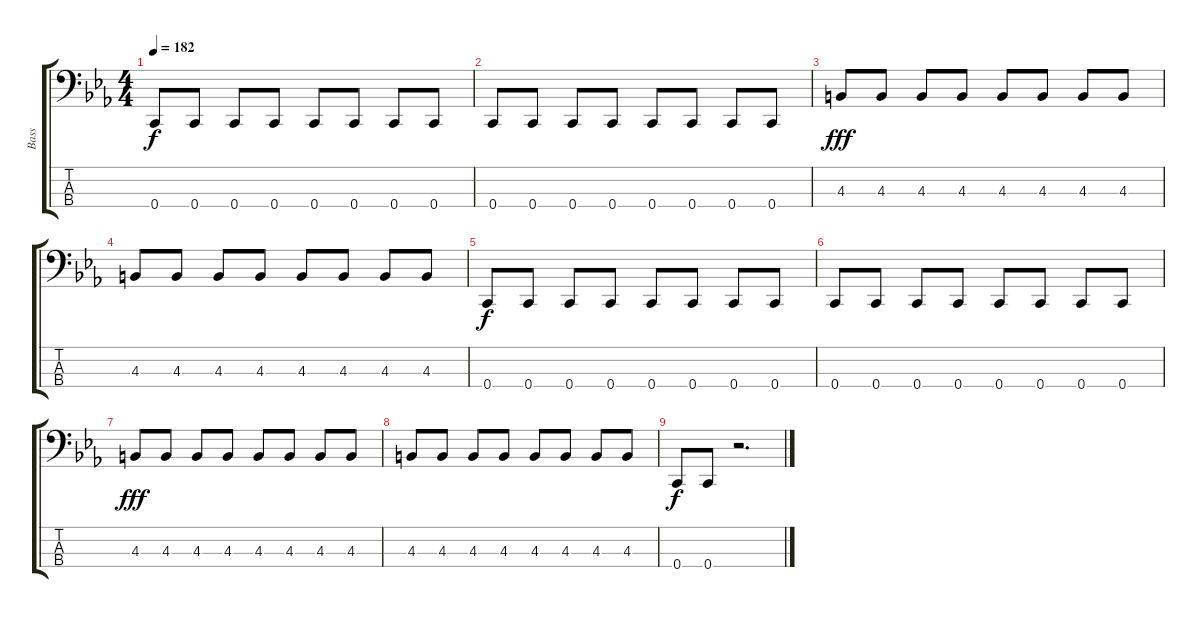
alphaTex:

\track ("Bass" "Bass") {instrument electricbasspick}
\staff {score tabs}
\tuning (F2 C2 G1 C1) {hide}
\ts (4 4)
\tempo 182
\clef f4
\ks cminor
0.4.8{dy f} 0.4.8 0.4.8 0.4.8 0.4.8 0.4.8 0.4.8 0.4.8 |
0.4.8 0.4.8 0.4.8 0.4.8 0.4.8 0.4.8 0.4.8 0.4.8 |
4.3.8{dy fff} 4.3.8 4.3.8 4.3.8 4.3.8 4.3.8 4.3.8 4.3.8 |
4.3.8 4.3.8 4.3.8 4.3.8 4.3.8 4.3.8 4.3.8 4.3.8 |
0.4.8{dy f} 0.4.8 0.4.8 0.4.8 0.4.8 0.4.8 0.4.8 0.4.8 |
0.4.8 0.4.8 0.4.8 0.4.8 0.4.8 0.4.8 0.4.8 0.4.8 |
4.3.8{dy fff} 4.3.8 4.3.8 4.3.8 4.3.8 4.3.8 4.3.8 4.3.8 |
4.3.8 4.3.8 4.3.8 4.3.8 4.3.8 4.3.8 4.3.8 4.3.8 |
0.4.8{dy f} 0.4.8 r.2{d}
